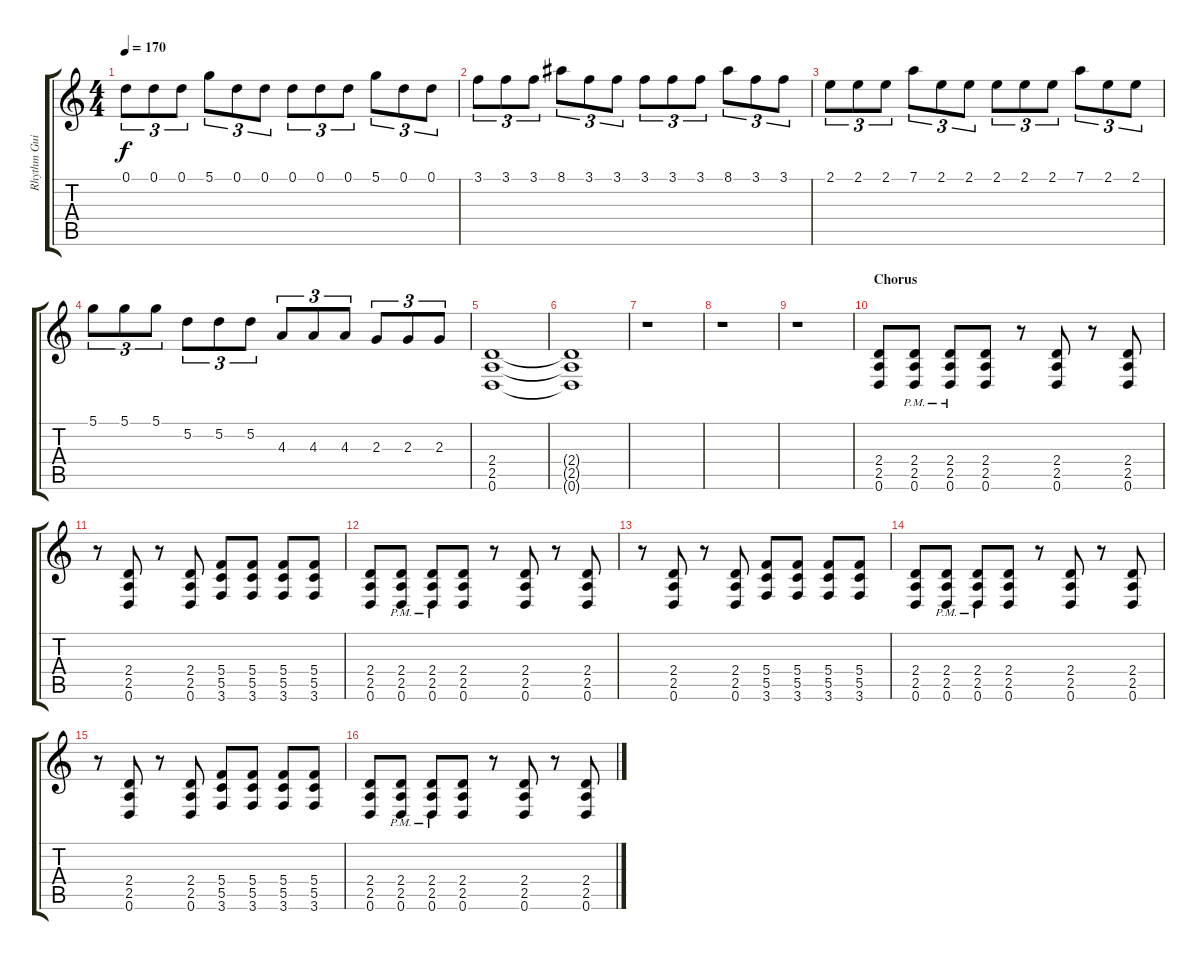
\track ("Rhythm Guitar" "Rhythm Gui") {instrument distortionguitar}
\staff {score tabs}
\tuning (D4 A3 F3 C3 G2 D2) {hide}
\ts (4 4)
\tempo 170
\clef g2
\ks c
0.1.8{tu (3 2) dy f} 0.1.8{tu (3 2)} 0.1.8{tu (3 2)} 5.1.8{tu (3 2)} 0.1.8{tu (3 2)} 0.1.8{tu (3 2)} 0.1.8{tu (3 2)} 0.1.8{tu (3 2)} 0.1.8{tu (3 2)} 5.1.8{tu (3 2)} 0.1.8{tu (3 2)} 0.1.8{tu (3 2)} |
3.1.8{tu (3 2)} 3.1.8{tu (3 2)} 3.1.8{tu (3 2)} 8.1.8{tu (3 2)} 3.1.8{tu (3 2)} 3.1.8{tu (3 2)} 3.1.8{tu (3 2)} 3.1.8{tu (3 2)} 3.1.8{tu (3 2)} 8.1.8{tu (3 2)} 3.1.8{tu (3 2)} 3.1.8{tu (3 2)} |
2.1.8{tu (3 2)} 2.1.8{tu (3 2)} 2.1.8{tu (3 2)} 7.1.8{tu (3 2)} 2.1.8{tu (3 2)} 2.1.8{tu (3 2)} 2.1.8{tu (3 2)} 2.1.8{tu (3 2)} 2.1.8{tu (3 2)} 7.1.8{tu (3 2)} 2.1.8{tu (3 2)} 2.1.8{tu (3 2)} |
5.1.8{tu (3 2)} 5.1.8{tu (3 2)} 5.1.8{tu (3 2)} 5.2.8{tu (3 2)} 5.2.8{tu (3 2)} 5.2.8{tu (3 2)} 4.3.8{tu (3 2)} 4.3.8{tu (3 2)} 4.3.8{tu (3 2)} 2.3.8{tu (3 2)} 2.3.8{tu (3 2)} 2.3.8{tu (3 2)} |
(2.4 2.5 0.6).1 |
(2.4{t} 2.5{t} 0.6{t}).1 |
r.1 |
r.1 |
r.1 |
\section ("" "Chorus")
(2.4 2.5 0.6).8 (2.4{pm} 2.5{pm} 0.6{pm}).8 (2.4{pm} 2.5{pm} 0.6{pm}).8 (2.4 2.5 0.6).8 r.8 (2.4 2.5 0.6).8 r.8 (2.4 2.5 0.6).8 |
r.8 (2.4 2.5 0.6).8 r.8 (2.4 2.5 0.6).8 (5.4 5.5 3.6).8 (5.4 5.5 3.6).8 (5.4 5.5 3.6).8 (5.4 5.5 3.6).8 |
(2.4 2.5 0.6).8 (2.4{pm} 2.5{pm} 0.6{pm}).8 (2.4{pm} 2.5{pm} 0.6{pm}).8 (2.4 2.5 0.6).8 r.8 (2.4 2.5 0.6).8 r.8 (2.4 2.5 0.6).8 |
r.8 (2.4 2.5 0.6).8 r.8 (2.4 2.5 0.6).8 (5.4 5.5 3.6).8 (5.4 5.5 3.6).8 (5.4 5.5 3.6).8 (5.4 5.5 3.6).8 |
(2.4 2.5 0.6).8 (2.4{pm} 2.5{pm} 0.6{pm}).8 (2.4{pm} 2.5{pm} 0.6{pm}).8 (2.4 2.5 0.6).8 r.8 (2.4 2.5 0.6).8 r.8 (2.4 2.5 0.6).8 |
r.8 (2.4 2.5 0.6).8 r.8 (2.4 2.5 0.6).8 (5.4 5.5 3.6).8 (5.4 5.5 3.6).8 (5.4 5.5 3.6).8 (5.4 5.5 3.6).8 |
(2.4 2.5 0.6).8 (2.4{pm} 2.5{pm} 0.6{pm}).8 (2.4{pm} 2.5{pm} 0.6{pm}).8 (2.4 2.5 0.6).8 r.8 (2.4 2.5 0.6).8 r.8 (2.4 2.5 0.6).8
